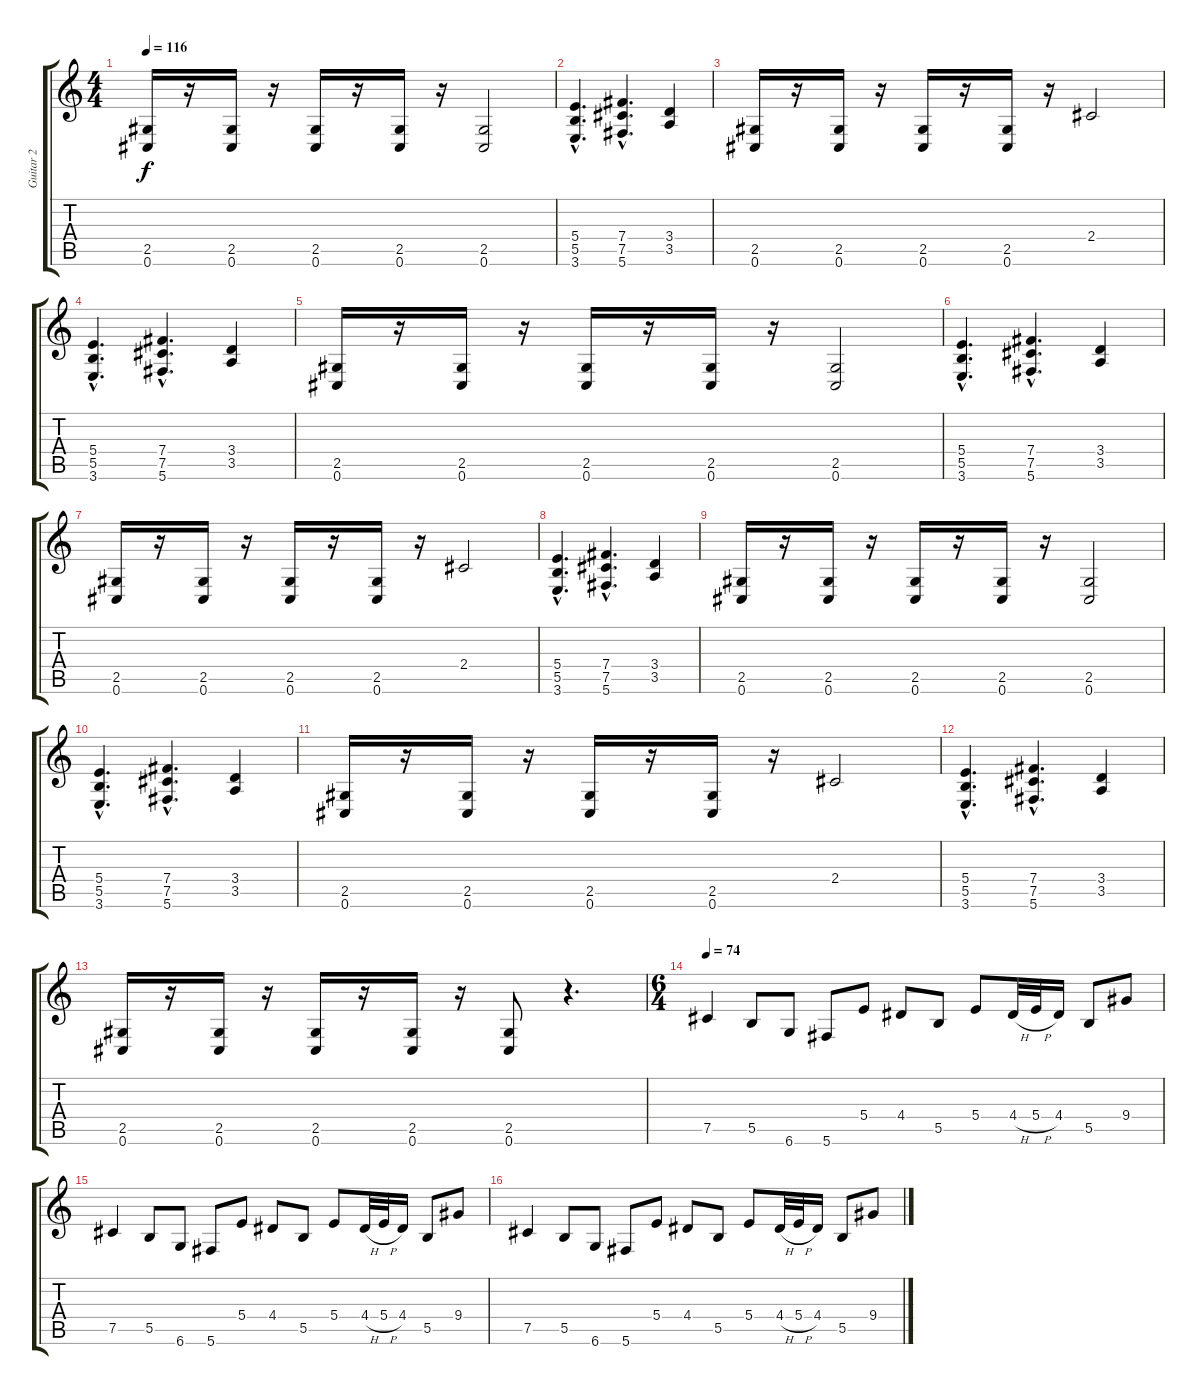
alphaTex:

\track ("Guitar 2" "Guitar 2") {instrument overdrivenguitar}
\staff {score tabs}
\tuning (Db4 Ab3 E3 B2 Gb2 Db2) {hide}
\ts (4 4)
\tempo 116
\clef g2
\ks c
(2.5 0.6).16{dy f} r.16 (2.5 0.6).16 r.16 (2.5 0.6).16 r.16 (2.5 0.6).16 r.16 (2.5 0.6).2 |
(5.4{hac} 5.5{hac} 3.6{hac}).4{d} (7.4{hac} 7.5{hac} 5.6{hac}).4{d} (3.4 3.5).4 |
(2.5 0.6).16 r.16 (2.5 0.6).16 r.16 (2.5 0.6).16 r.16 (2.5 0.6).16 r.16 2.4.2 |
(5.4{hac} 5.5{hac} 3.6{hac}).4{d} (7.4{hac} 7.5{hac} 5.6{hac}).4{d} (3.4 3.5).4 |
(2.5 0.6).16 r.16 (2.5 0.6).16 r.16 (2.5 0.6).16 r.16 (2.5 0.6).16 r.16 (2.5 0.6).2 |
(5.4{hac} 5.5{hac} 3.6{hac}).4{d} (7.4{hac} 7.5{hac} 5.6{hac}).4{d} (3.4 3.5).4 |
(2.5 0.6).16 r.16 (2.5 0.6).16 r.16 (2.5 0.6).16 r.16 (2.5 0.6).16 r.16 2.4.2 |
(5.4{hac} 5.5{hac} 3.6{hac}).4{d} (7.4{hac} 7.5{hac} 5.6{hac}).4{d} (3.4 3.5).4 |
(2.5 0.6).16 r.16 (2.5 0.6).16 r.16 (2.5 0.6).16 r.16 (2.5 0.6).16 r.16 (2.5 0.6).2 |
(5.4{hac} 5.5{hac} 3.6{hac}).4{d} (7.4{hac} 7.5{hac} 5.6{hac}).4{d} (3.4 3.5).4 |
(2.5 0.6).16 r.16 (2.5 0.6).16 r.16 (2.5 0.6).16 r.16 (2.5 0.6).16 r.16 2.4.2 |
(5.4{hac} 5.5{hac} 3.6{hac}).4{d} (7.4{hac} 7.5{hac} 5.6{hac}).4{d} (3.4 3.5).4 |
(2.5 0.6).16 r.16 (2.5 0.6).16 r.16 (2.5 0.6).16 r.16 (2.5 0.6).16 r.16 (2.5 0.6).8 r.4{d} |
\ts (6 4)
\tempo 74
7.5.4 5.5.8 6.6.8 5.6.8 5.4.8 4.4.8 5.5.8 5.4.8 4.4{h}.32 5.4{h}.32 4.4.16 5.5.8 9.4.8 |
7.5.4 5.5.8 6.6.8 5.6.8 5.4.8 4.4.8 5.5.8 5.4.8 4.4{h}.32 5.4{h}.32 4.4.16 5.5.8 9.4.8 |
7.5.4 5.5.8 6.6.8 5.6.8 5.4.8 4.4.8 5.5.8 5.4.8 4.4{h}.32 5.4{h}.32 4.4.16 5.5.8 9.4.8
